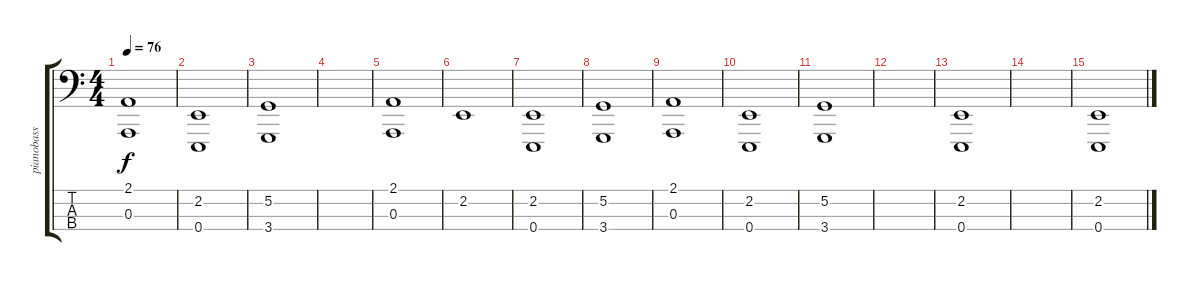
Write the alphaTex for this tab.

\track ("pianobass" "pianobass") {instrument acousticgrandpiano}
\staff {score tabs}
\tuning (G2 D2 A1 E1) {hide}
\ts (4 4)
\tempo 76
\clef f4
\ks c
(2.1 0.3).1{dy f} |
(2.2 0.4).1 |
(5.2 3.4).1 |
|
(2.1 0.3).1 |
2.2.1 |
(2.2 0.4).1 |
(5.2 3.4).1 |
(2.1 0.3).1 |
(2.2 0.4).1 |
(5.2 3.4).1 |
|
(2.2 0.4).1 |
|
(2.2 0.4).1
